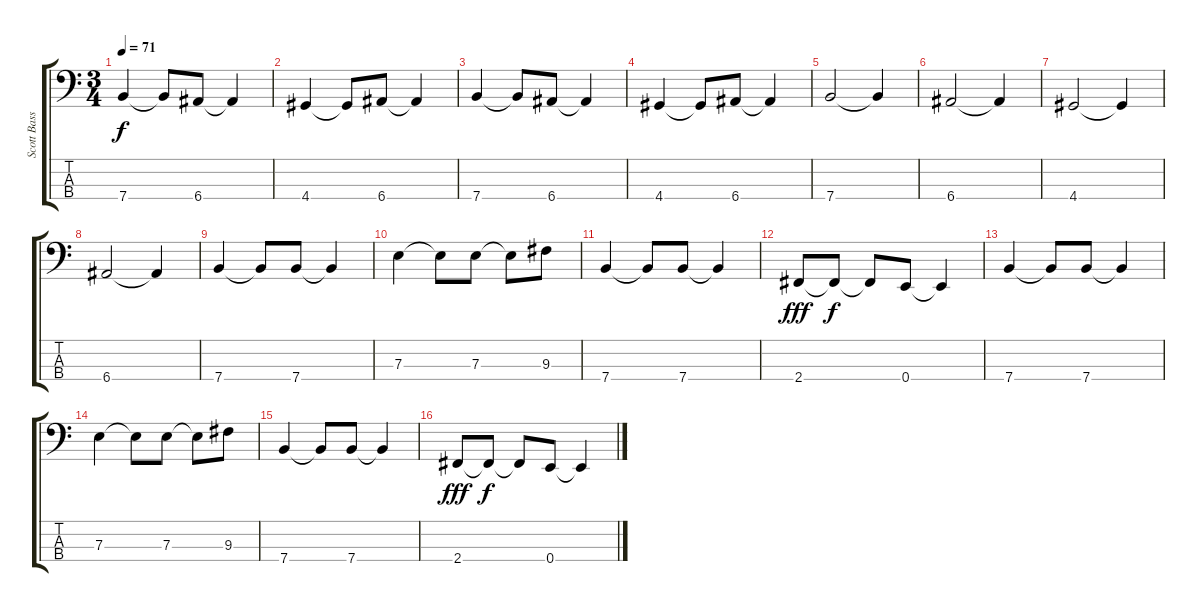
\track ("Scott Bass Guitar" "Scott Bass") {instrument electricbassfinger}
\staff {score tabs}
\tuning (G2 D2 A1 E1) {hide}
\ts (3 4)
\tempo 71
\clef f4
\ks c
7.4.4{dy f} 7.4{t}.8 6.4.8 6.4{t}.4 |
4.4.4 4.4{t}.8 6.4.8 6.4{t}.4 |
7.4.4 7.4{t}.8 6.4.8 6.4{t}.4 |
4.4.4 4.4{t}.8 6.4.8 6.4{t}.4 |
7.4.2 7.4{t}.4 |
6.4.2 6.4{t}.4 |
4.4.2 4.4{t}.4 |
6.4.2 6.4{t}.4 |
7.4.4 7.4{t}.8 7.4.8 7.4{t}.4 |
7.3.4 7.3{t}.8 7.3.8 7.3{t}.8 9.3.8 |
7.4.4 7.4{t}.8 7.4.8 7.4{t}.4 |
2.4.8{dy fff} 2.4{t}.8{dy f} 2.4{t}.8 0.4.8 0.4{t}.4 |
7.4.4 7.4{t}.8 7.4.8 7.4{t}.4 |
7.3.4 7.3{t}.8 7.3.8 7.3{t}.8 9.3.8 |
7.4.4 7.4{t}.8 7.4.8 7.4{t}.4 |
2.4.8{dy fff} 2.4{t}.8{dy f} 2.4{t}.8 0.4.8 0.4{t}.4
